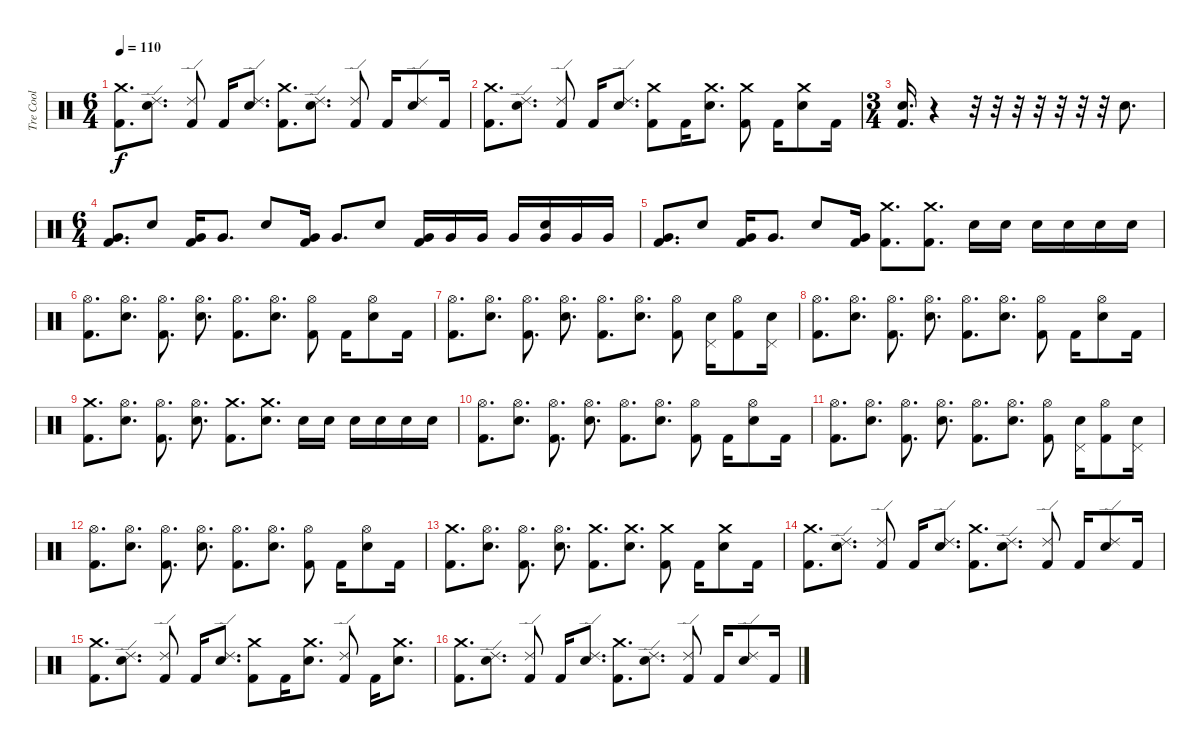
\track ("Tre Cool" "Tre Cool") {instrument percussion}
\staff {score}
\articulation defaults
\ts (6 4)
\tempo 110
\clef neutral
\ks c
("Crash medium (hit)" "Kick (hit) 2").8{d dy f} ("Ride (edge) 2" "Electric Snare (hit)").8{d} ("Ride (edge) 2" "Kick (hit) 2").8 "Kick (hit) 2".16 ("Ride (edge) 2" "Electric Snare (hit)").8{d} ("Crash medium (hit)" "Kick (hit) 2").8{d} ("Ride (edge) 2" "Electric Snare (hit)").8{d} ("Ride (edge) 2" "Kick (hit) 2").8 "Kick (hit) 2".16 ("Ride (edge) 2" "Electric Snare (hit)").8 "Kick (hit) 2".16 |
("Crash medium (hit)" "Kick (hit) 2").8{d} ("Ride (edge) 2" "Electric Snare (hit)").8{d} ("Ride (edge) 2" "Kick (hit) 2").8 "Kick (hit) 2".16 ("Ride (edge) 2" "Electric Snare (hit)").8{d} ("Crash medium (hit)" "Kick (hit) 2").8 "Kick (hit) 2".16 ("Crash medium (hit)" "Electric Snare (hit)").8{d} ("Crash medium (hit)" "Kick (hit) 2").8 "Kick (hit) 2".16 ("Crash medium (hit)" "Electric Snare (hit)").8 "Kick (hit) 2".16 |
\ts (3 4)
("Electric Snare (hit)" "Kick (hit) 2").16{d} r.4 r.32 r.32 r.32 r.32 r.32 r.32 r.32 "Electric Snare (hit)".8{d} |
\ts (6 4)
("Very Low Tom (hit)" "Kick (hit) 2").8{d} "Electric Snare (hit)".8 ("Very Low Tom (hit)" "Kick (hit) 2").16 "Very Low Tom (hit)".8{d} "Electric Snare (hit)".8 ("Very Low Tom (hit)" "Kick (hit) 2").16 "Very Low Tom (hit)".8{d} "Electric Snare (hit)".8 ("Very Low Tom (hit)" "Kick (hit) 2").16 "Very Low Tom (hit)".16 "Very Low Tom (hit)".16 "Very Low Tom (hit)".16 ("Electric Snare (hit)" "Very Low Tom (hit)").16 "Very Low Tom (hit)".16 "Very Low Tom (hit)".16 |
("Very Low Tom (hit)" "Kick (hit) 2").8{d} "Electric Snare (hit)".8 ("Very Low Tom (hit)" "Kick (hit) 2").16 "Very Low Tom (hit)".8{d} "Electric Snare (hit)".8 ("Very Low Tom (hit)" "Kick (hit) 2").16 ("Crash medium (hit)" "Kick (hit) 2").8{d} ("Crash medium (hit)" "Kick (hit) 2").8{d} "Electric Snare (hit)".16 "Electric Snare (hit)".16 "Electric Snare (hit)".16 "Electric Snare (hit)".16 "Electric Snare (hit)".16 "Electric Snare (hit)".16 |
("Hi-Hat (open)" "Kick (hit) 2").8{d} ("Hi-Hat (open)" "Electric Snare (hit)").8{d} ("Hi-Hat (open)" "Kick (hit) 2").8{d} ("Hi-Hat (open)" "Electric Snare (hit)").8{d} ("Hi-Hat (open)" "Kick (hit) 2").8{d} ("Hi-Hat (open)" "Electric Snare (hit)").8{d} ("Hi-Hat (open)" "Kick (hit) 2").8 "Kick (hit) 2".16 ("Hi-Hat (open)" "Electric Snare (hit)").8 "Kick (hit) 2".16 |
("Hi-Hat (open)" "Kick (hit) 2").8{d} ("Hi-Hat (open)" "Electric Snare (hit)").8{d} ("Hi-Hat (open)" "Kick (hit) 2").8{d} ("Hi-Hat (open)" "Electric Snare (hit)").8{d} ("Hi-Hat (open)" "Kick (hit) 2").8{d} ("Hi-Hat (open)" "Electric Snare (hit)").8{d} ("Hi-Hat (open)" "Kick (hit) 2").8 ("Pedal Hi-Hat (hit)" "Electric Snare (hit)").16 ("Hi-Hat (open)" "Kick (hit) 2").8 ("Pedal Hi-Hat (hit)" "Electric Snare (hit)").16 |
("Hi-Hat (open)" "Kick (hit) 2").8{d} ("Hi-Hat (open)" "Electric Snare (hit)").8{d} ("Hi-Hat (open)" "Kick (hit) 2").8{d} ("Hi-Hat (open)" "Electric Snare (hit)").8{d} ("Hi-Hat (open)" "Kick (hit) 2").8{d} ("Hi-Hat (open)" "Electric Snare (hit)").8{d} ("Hi-Hat (open)" "Kick (hit) 2").8 "Kick (hit) 2".16 ("Hi-Hat (open)" "Electric Snare (hit)").8 "Kick (hit) 2".16 |
("Crash medium (hit)" "Kick (hit) 2").8{d} ("Hi-Hat (open)" "Electric Snare (hit)").8{d} ("Hi-Hat (open)" "Kick (hit) 2").8{d} ("Hi-Hat (open)" "Electric Snare (hit)").8{d} ("Crash medium (hit)" "Kick (hit) 2").8{d} ("Crash medium (hit)" "Electric Snare (hit)").8{d} "Electric Snare (hit)".16 "Electric Snare (hit)".16 "Electric Snare (hit)".16 "Electric Snare (hit)".16 "Electric Snare (hit)".16 "Electric Snare (hit)".16 |
("Hi-Hat (open)" "Kick (hit) 2").8{d} ("Hi-Hat (open)" "Electric Snare (hit)").8{d} ("Hi-Hat (open)" "Kick (hit) 2").8{d} ("Hi-Hat (open)" "Electric Snare (hit)").8{d} ("Hi-Hat (open)" "Kick (hit) 2").8{d} ("Hi-Hat (open)" "Electric Snare (hit)").8{d} ("Hi-Hat (open)" "Kick (hit) 2").8 "Kick (hit) 2".16 ("Hi-Hat (open)" "Electric Snare (hit)").8 "Kick (hit) 2".16 |
("Hi-Hat (open)" "Kick (hit) 2").8{d} ("Hi-Hat (open)" "Electric Snare (hit)").8{d} ("Hi-Hat (open)" "Kick (hit) 2").8{d} ("Hi-Hat (open)" "Electric Snare (hit)").8{d} ("Hi-Hat (open)" "Kick (hit) 2").8{d} ("Hi-Hat (open)" "Electric Snare (hit)").8{d} ("Hi-Hat (open)" "Kick (hit) 2").8 ("Pedal Hi-Hat (hit)" "Electric Snare (hit)").16 ("Hi-Hat (open)" "Kick (hit) 2").8 ("Pedal Hi-Hat (hit)" "Electric Snare (hit)").16 |
("Hi-Hat (open)" "Kick (hit) 2").8{d} ("Hi-Hat (open)" "Electric Snare (hit)").8{d} ("Hi-Hat (open)" "Kick (hit) 2").8{d} ("Hi-Hat (open)" "Electric Snare (hit)").8{d} ("Hi-Hat (open)" "Kick (hit) 2").8{d} ("Hi-Hat (open)" "Electric Snare (hit)").8{d} ("Hi-Hat (open)" "Kick (hit) 2").8 "Kick (hit) 2".16 ("Hi-Hat (open)" "Electric Snare (hit)").8 "Kick (hit) 2".16 |
("Crash medium (hit)" "Kick (hit) 2").8{d} ("Hi-Hat (open)" "Electric Snare (hit)").8{d} ("Hi-Hat (open)" "Kick (hit) 2").8{d} ("Hi-Hat (open)" "Electric Snare (hit)").8{d} ("Crash medium (hit)" "Kick (hit) 2").8{d} ("Crash medium (hit)" "Electric Snare (hit)").8{d} ("Crash medium (hit)" "Kick (hit) 2").8 "Kick (hit) 2".16 ("Crash medium (hit)" "Electric Snare (hit)").8 "Kick (hit) 2".16 |
("Crash medium (hit)" "Kick (hit) 2").8{d} ("Ride (edge) 2" "Electric Snare (hit)").8{d} ("Ride (edge) 2" "Kick (hit) 2").8 "Kick (hit) 2".16 ("Ride (edge) 2" "Electric Snare (hit)").8{d} ("Crash medium (hit)" "Kick (hit) 2").8{d} ("Ride (edge) 2" "Electric Snare (hit)").8{d} ("Ride (edge) 2" "Kick (hit) 2").8 "Kick (hit) 2".16 ("Ride (edge) 2" "Electric Snare (hit)").8 "Kick (hit) 2".16 |
("Crash medium (hit)" "Kick (hit) 2").8{d} ("Ride (edge) 2" "Electric Snare (hit)").8{d} ("Ride (edge) 2" "Kick (hit) 2").8 "Kick (hit) 2".16 ("Ride (edge) 2" "Electric Snare (hit)").8{d} ("Crash medium (hit)" "Kick (hit) 2").8 "Kick (hit) 2".16 ("Crash medium (hit)" "Electric Snare (hit)").8{d} ("Ride (edge) 2" "Kick (hit) 2").8 "Kick (hit) 2".16 ("Crash medium (hit)" "Electric Snare (hit)").8{d} |
("Crash medium (hit)" "Kick (hit) 2").8{d} ("Ride (edge) 2" "Electric Snare (hit)").8{d} ("Ride (edge) 2" "Kick (hit) 2").8 "Kick (hit) 2".16 ("Ride (edge) 2" "Electric Snare (hit)").8{d} ("Crash medium (hit)" "Kick (hit) 2").8{d} ("Ride (edge) 2" "Electric Snare (hit)").8{d} ("Ride (edge) 2" "Kick (hit) 2").8 "Kick (hit) 2".16 ("Ride (edge) 2" "Electric Snare (hit)").8 "Kick (hit) 2".16
